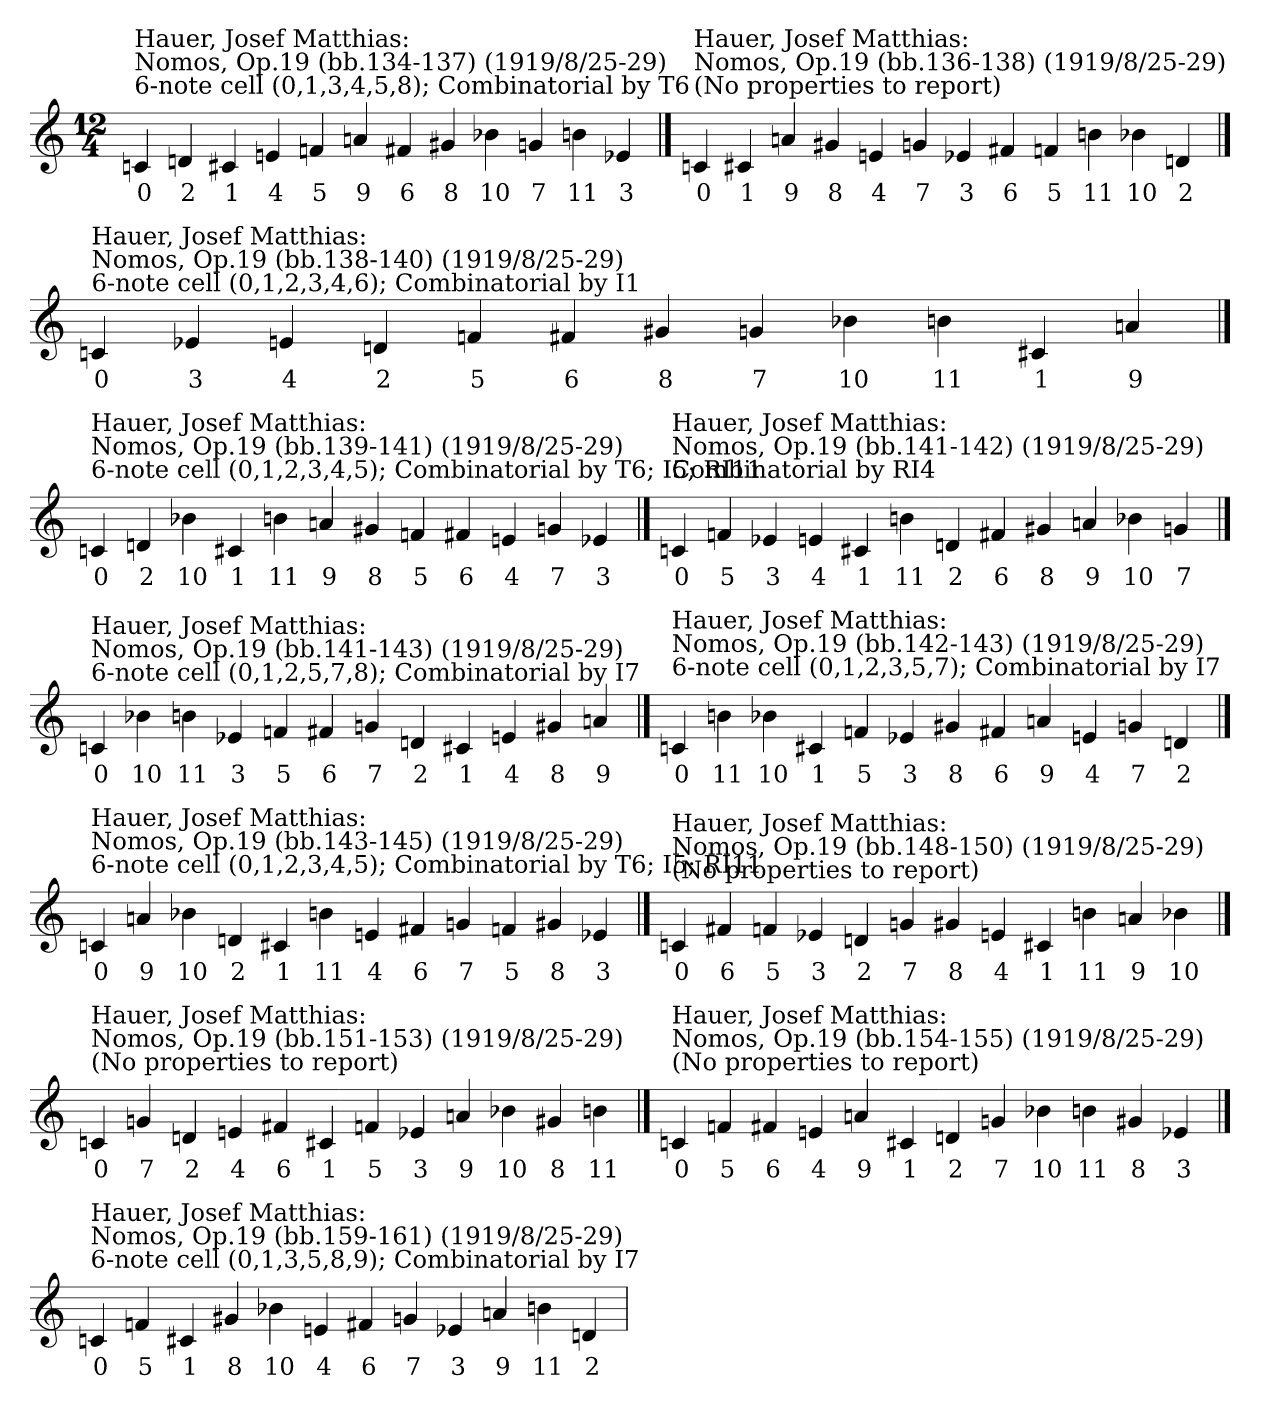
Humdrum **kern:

**kern	**text
*part1	*part1
*staff1	*staff1
!!LO:LB:g=z
*M12/4	*
==385	==385
!LO:TX:t=Hauer, Josef Matthias&colon; \nNomos, Op.19 (bb.134-137) (1919/8/25-29)\n6-note cell (0,1,3,4,5,8); Combinatorial by T6	!
4cn	0
4dn	2
4c#X	1
4en	4
4fn	5
4an	9
4f#X	6
4g#X	8
4b-X	10
4gn	7
4bn	11
4e-X	3
!!LO:LB:g=z
==386	==386
!LO:TX:t=Hauer, Josef Matthias&colon; \nNomos, Op.19 (bb.136-138) (1919/8/25-29)\n(No properties to report)	!
4cn	0
4c#X	1
4an	9
4g#X	8
4en	4
4gn	7
4e-X	3
4f#X	6
4fn	5
4bn	11
4b-X	10
4dn	2
!!LO:LB:g=z
==387	==387
!LO:TX:t=Hauer, Josef Matthias&colon; \nNomos, Op.19 (bb.138-140) (1919/8/25-29)\n6-note cell (0,1,2,3,4,6); Combinatorial by I1	!
4cn	0
4e-X	3
4en	4
4dn	2
4fn	5
4f#X	6
4g#X	8
4gn	7
4b-X	10
4bn	11
4c#X	1
4an	9
!!LO:LB:g=z
==388	==388
!LO:TX:t=Hauer, Josef Matthias&colon; \nNomos, Op.19 (bb.139-141) (1919/8/25-29)\n6-note cell (0,1,2,3,4,5); Combinatorial by T6; I5; RI11	!
4cn	0
4dn	2
4b-X	10
4c#X	1
4bn	11
4an	9
4g#X	8
4fn	5
4f#X	6
4en	4
4gn	7
4e-X	3
!!LO:LB:g=z
==389	==389
!LO:TX:t=Hauer, Josef Matthias&colon; \nNomos, Op.19 (bb.141-142) (1919/8/25-29)\nCombinatorial by RI4	!
4cn	0
4fn	5
4e-X	3
4en	4
4c#X	1
4bn	11
4dn	2
4f#X	6
4g#X	8
4an	9
4b-X	10
4gn	7
!!LO:LB:g=z
==390	==390
!LO:TX:t=Hauer, Josef Matthias&colon; \nNomos, Op.19 (bb.141-143) (1919/8/25-29)\n6-note cell (0,1,2,5,7,8); Combinatorial by I7	!
4cn	0
4b-X	10
4bn	11
4e-X	3
4fn	5
4f#X	6
4gn	7
4dn	2
4c#X	1
4en	4
4g#X	8
4an	9
!!LO:LB:g=z
==391	==391
!LO:TX:t=Hauer, Josef Matthias&colon; \nNomos, Op.19 (bb.142-143) (1919/8/25-29)\n6-note cell (0,1,2,3,5,7); Combinatorial by I7	!
4cn	0
4bn	11
4b-X	10
4c#X	1
4fn	5
4e-X	3
4g#X	8
4f#X	6
4an	9
4en	4
4gn	7
4dn	2
!!LO:LB:g=z
==392	==392
!LO:TX:t=Hauer, Josef Matthias&colon; \nNomos, Op.19 (bb.143-145) (1919/8/25-29)\n6-note cell (0,1,2,3,4,5); Combinatorial by T6; I5; RI11	!
4cn	0
4an	9
4b-X	10
4dn	2
4c#X	1
4bn	11
4en	4
4f#X	6
4gn	7
4fn	5
4g#X	8
4e-X	3
!!LO:LB:g=z
==393	==393
!LO:TX:t=Hauer, Josef Matthias&colon; \nNomos, Op.19 (bb.148-150) (1919/8/25-29)\n(No properties to report)	!
4cn	0
4f#X	6
4fn	5
4e-X	3
4dn	2
4gn	7
4g#X	8
4en	4
4c#X	1
4bn	11
4an	9
4b-X	10
!!LO:LB:g=z
==394	==394
!LO:TX:t=Hauer, Josef Matthias&colon; \nNomos, Op.19 (bb.151-153) (1919/8/25-29)\n(No properties to report)	!
4cn	0
4gn	7
4dn	2
4en	4
4f#X	6
4c#X	1
4fn	5
4e-X	3
4an	9
4b-X	10
4g#X	8
4bn	11
!!LO:LB:g=z
==395	==395
!LO:TX:t=Hauer, Josef Matthias&colon; \nNomos, Op.19 (bb.154-155) (1919/8/25-29)\n(No properties to report)	!
4cn	0
4fn	5
4f#X	6
4en	4
4an	9
4c#X	1
4dn	2
4gn	7
4b-X	10
4bn	11
4g#X	8
4e-X	3
!!LO:LB:g=z
==396	==396
!LO:TX:t=Hauer, Josef Matthias&colon; \nNomos, Op.19 (bb.159-161) (1919/8/25-29)\n6-note cell (0,1,3,5,8,9); Combinatorial by I7	!
4cn	0
4fn	5
4c#X	1
4g#X	8
4b-X	10
4en	4
4f#X	6
4gn	7
4e-X	3
4an	9
4bn	11
4dn	2
=	=
*-	*-
